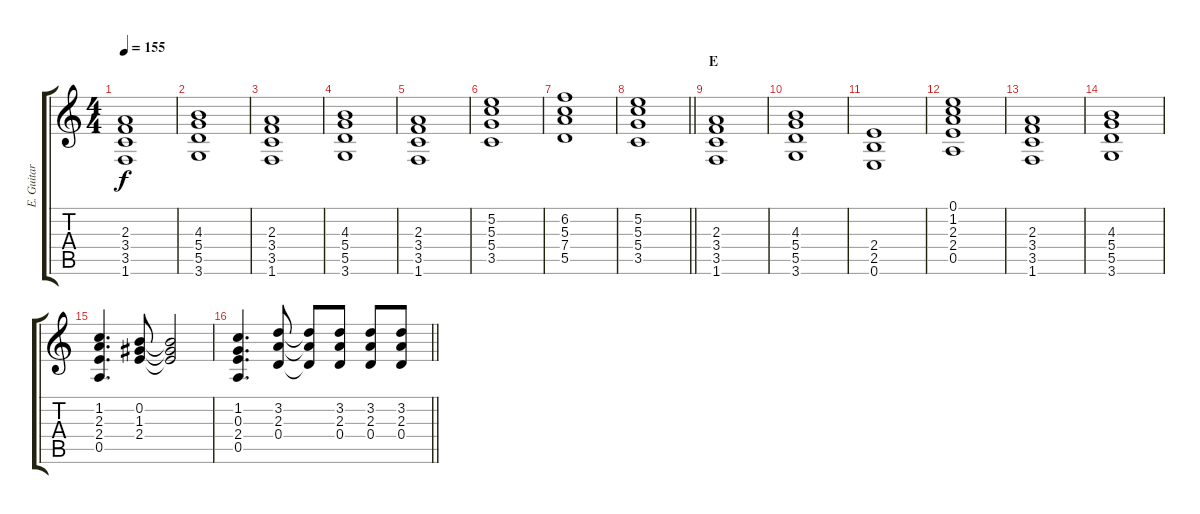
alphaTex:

\track ("E. Guitar II" "E. Guitar ") {instrument overdrivenguitar}
\staff {score tabs}
\tuning (E4 B3 G3 D3 A2 E2) {hide}
\ts (4 4)
\tempo 155
\clef g2
\ks c
(2.3 3.4 3.5 1.6).1{dy f} |
(4.3 5.4 5.5 3.6).1 |
(2.3 3.4 3.5 1.6).1 |
(4.3 5.4 5.5 3.6).1 |
(2.3 3.4 3.5 1.6).1 |
(5.2 5.3 5.4 3.5).1 |
(6.2 5.3 7.4 5.5).1 |
\barLineRight lightlight
(5.2 5.3 5.4 3.5).1 |
\section ("" "E")
(2.3 3.4 3.5 1.6).1 |
(4.3 5.4 5.5 3.6).1 |
(2.4 2.5 0.6).1 |
(0.1 1.2 2.3 2.4 0.5).1 |
(2.3 3.4 3.5 1.6).1 |
(4.3 5.4 5.5 3.6).1 |
(1.2 2.3 2.4 0.5).4{d} (0.2 1.3 2.4).8 (0.2{t} 1.3{t} 2.4{t}).2 |
\barLineRight lightlight
(1.2 0.3 2.4 0.5).4{d} (3.2 2.3 0.4).8 (3.2{t} 2.3{t} 0.4{t}).8 (3.2 2.3 0.4).8 (3.2 2.3 0.4).8 (3.2 2.3 0.4).8
